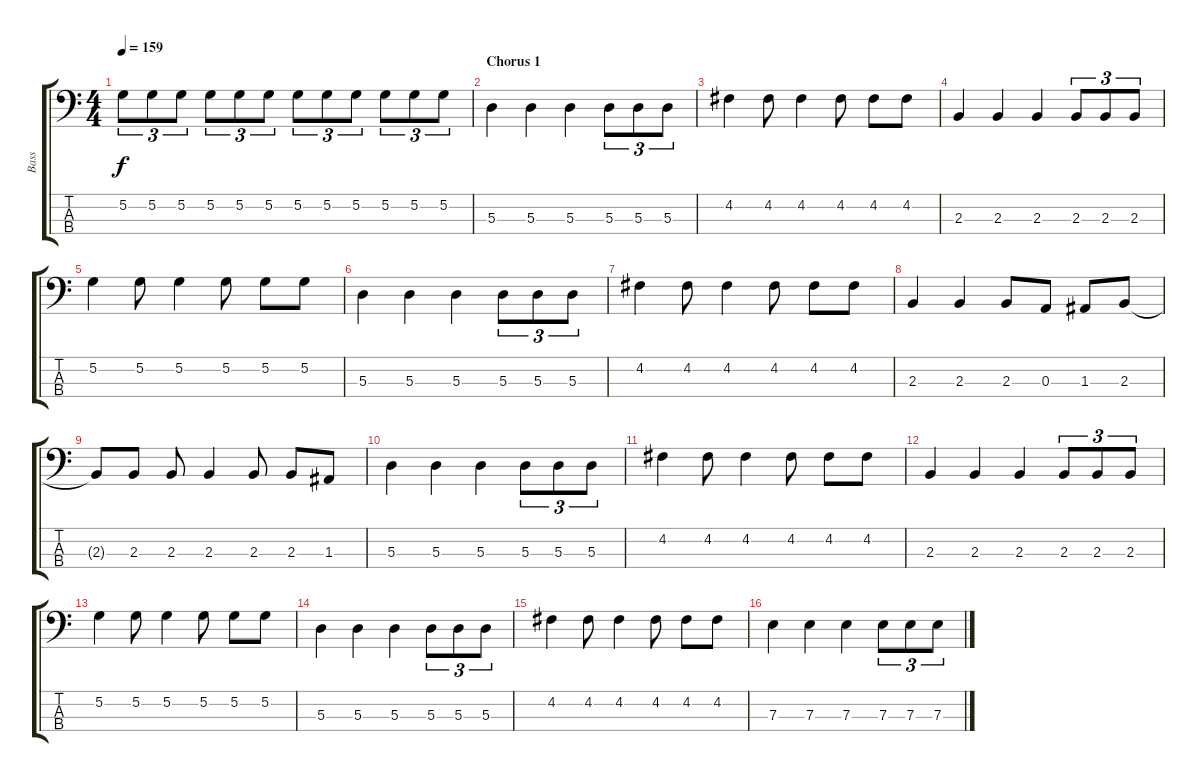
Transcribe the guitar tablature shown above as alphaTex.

\track ("Bass" "Bass") {instrument electricbassfinger}
\staff {score tabs}
\tuning (G2 D2 A1 E1) {hide}
\ts (4 4)
\tempo 159
\clef f4
\ks c
5.2.8{tu (3 2) dy f} 5.2.8{tu (3 2)} 5.2.8{tu (3 2)} 5.2.8{tu (3 2)} 5.2.8{tu (3 2)} 5.2.8{tu (3 2)} 5.2.8{tu (3 2)} 5.2.8{tu (3 2)} 5.2.8{tu (3 2)} 5.2.8{tu (3 2)} 5.2.8{tu (3 2)} 5.2.8{tu (3 2)} |
\section ("" "Chorus 1")
5.3.4 5.3.4 5.3.4 5.3.8{tu (3 2)} 5.3.8{tu (3 2)} 5.3.8{tu (3 2)} |
4.2.4 4.2.8 4.2.4 4.2.8 4.2.8 4.2.8 |
2.3.4 2.3.4 2.3.4 2.3.8{tu (3 2)} 2.3.8{tu (3 2)} 2.3.8{tu (3 2)} |
5.2.4 5.2.8 5.2.4 5.2.8 5.2.8 5.2.8 |
5.3.4 5.3.4 5.3.4 5.3.8{tu (3 2)} 5.3.8{tu (3 2)} 5.3.8{tu (3 2)} |
4.2.4 4.2.8 4.2.4 4.2.8 4.2.8 4.2.8 |
2.3.4 2.3.4 2.3.8 0.3.8 1.3.8 2.3.8 |
2.3{t}.8 2.3.8 2.3.8 2.3.4 2.3.8 2.3.8 1.3.8 |
5.3.4 5.3.4 5.3.4 5.3.8{tu (3 2)} 5.3.8{tu (3 2)} 5.3.8{tu (3 2)} |
4.2.4 4.2.8 4.2.4 4.2.8 4.2.8 4.2.8 |
2.3.4 2.3.4 2.3.4 2.3.8{tu (3 2)} 2.3.8{tu (3 2)} 2.3.8{tu (3 2)} |
5.2.4 5.2.8 5.2.4 5.2.8 5.2.8 5.2.8 |
5.3.4 5.3.4 5.3.4 5.3.8{tu (3 2)} 5.3.8{tu (3 2)} 5.3.8{tu (3 2)} |
4.2.4 4.2.8 4.2.4 4.2.8 4.2.8 4.2.8 |
7.3.4 7.3.4 7.3.4 7.3.8{tu (3 2)} 7.3.8{tu (3 2)} 7.3.8{tu (3 2)}
